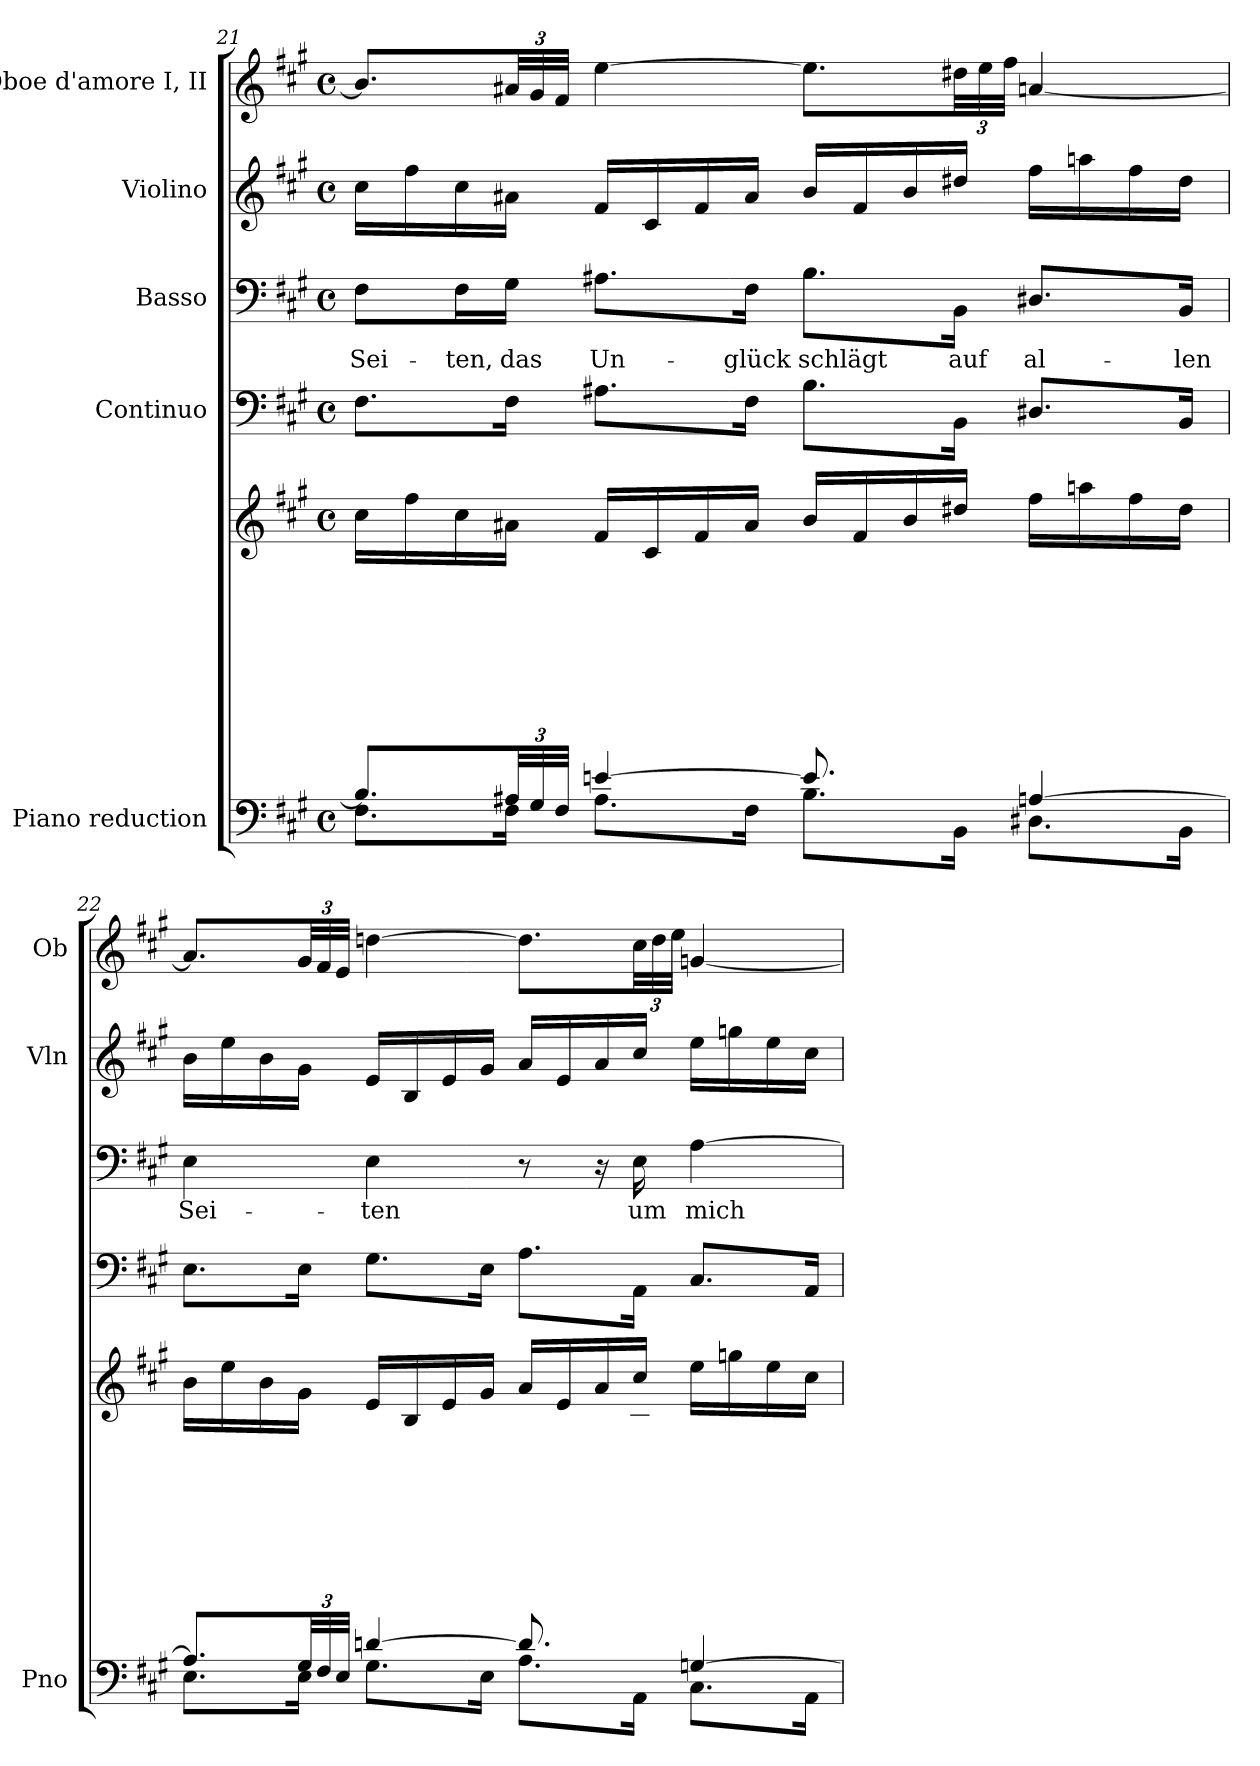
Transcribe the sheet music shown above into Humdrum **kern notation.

**kern	**kern	**kern	**kern	**text	**kern	**kern
*part5	*part5	*part4	*part3	*part3	*part2	*part1
*staff6	*staff5	*staff4	*staff3	*staff3	*staff2	*staff1
*I"Piano reduction	*	*I"Continuo	*I"Basso	*	*I"Violino	*I"Oboe d'amore I, II
*I'Pno	*	*	*	*	*I'Vln	*I'Ob
*clefF4	*clefG2	*clefF4	*clefF4	*	*clefG2	*clefG2
*k[f#c#g#]	*k[f#c#g#]	*k[f#c#g#]	*k[f#c#g#]	*	*k[f#c#g#]	*k[f#c#g#]
*M4/4	*M4/4	*M4/4	*M4/4	*	*M4/4	*M4/4
*met(c)	*met(c)	*met(c)	*met(c)	*	*met(c)	*met(c)
=21	=21	=21	=21	=21	=21	=21
*^	*^	*	*	*	*	*
!	!	!	!	!	!	!LO:LY:b	!	!
8.B/L]	8.F#\L	16cc#\LL	8.ryy	8.F#\L	8F#\L	Sei-	16cc#\LL	8.b/L]
.	.	16ff#\	.	.	.	.	16ff#\	.
!	!	!	!	!	!	!LO:LY:b	!	!
.	.	16cc#\	.	.	16F#\L	-ten,	16cc#\	.
*	*	*v	*v	*	*	*	*	*
*Xbrackettup	*	*	*	*	*	*	*
!	!	!	!	!	!LO:LY:b	!	!
*	*	*	*	*	*	*	*Xbrackettup
48A#X/LL	16F#\Jk	16a#X\JJ	16F#\Jk	16G#\JJ	das	16a#X\JJ	48a#X/LL
48G#/	.	.	.	.	.	.	48g#/
48F#/JJJ	.	.	.	.	.	.	48f#/JJJ
!	!	!	!	!	!LO:LY:b	!	!
[4en/	8.A#\L	16f#/LL	8.A#X\L	8.A#X\L	Un-	16f#/LL	[4ee\
.	.	16c#/	.	.	.	16c#/	.
.	.	16f#/	.	.	.	16f#/	.
!	!	!	!	!	!LO:LY:b	!	!
.	16F#\Jk	16a#/JJ	16F#\Jk	16F#\Jk	-glück	16a#/JJ	.
!	!	!	!	!	!LO:LY:b	!	!
8.e/L]	8.B\L	16b/LL	8.B\L	8.B\L	schlägt	16b/LL	8.ee\L]
.	.	16f#/	.	.	.	16f#/	.
.	.	16b/	.	.	.	16b/	.
*	*	*^	*	*	*	*	*
*	*	*	*Xbrackettup	*	*	*	*	*
!	!	!	!	!	!	!LO:LY:b	!	!
16ryy	16BB\Jk	16dd#X/JJ	48d#X\LL	16BB\Jk	16BB\Jk	auf	16dd#X/JJ	48dd#X\LL
.	.	.	48e\	.	.	.	.	48ee\
.	.	.	48f#\JJJ	.	.	.	.	48ff#\JJJ
!	!	!	!	!	!	!LO:LY:b	!	!
[4An/	8.D#X\L	16ff#\LL	4ryy	8.D#X/L	8.D#X/L	al-	16ff#\LL	[4an/
.	.	16aan\	.	.	.	.	16aan\	.
.	.	16ff#\	.	.	.	.	16ff#\	.
!	!	!	!	!	!	!LO:LY:b	!	!
.	16BB\Jk	16dd#\JJ	.	16BB/Jk	16BB/Jk	-len	16dd#\JJ	.
=22	=22	=22	=22	=22	=22	=22	=22	=22
!	!	!	!	!	!	!LO:LY:b	!	!
8.A/L]	8.E\L	16b\LL	8.ryy	8.E\L	4E\	Sei-	16b\LL	8.a/L]
.	.	16ee\	.	.	.	.	16ee\	.
.	.	16b\	.	.	.	.	16b\	.
*	*	*v	*v	*	*	*	*	*
48G#/LL	16E\Jk	16g#\JJ	16E\Jk	.	.	16g#\JJ	48g#/LL
48F#/	.	.	.	.	.	.	48f#/
48E/JJJ	.	.	.	.	.	.	48e/JJJ
!	!	!	!	!	!LO:LY:b	!	!
[4dn/	8.G#\L	16e/LL	8.G#\L	4E\	-ten	16e/LL	[4ddn\
.	.	16B/	.	.	.	16B/	.
.	.	16e/	.	.	.	16e/	.
.	16E\Jk	16g#/JJ	16E\Jk	.	.	16g#/JJ	.
8.d/L]	8.A\L	16a/LL	8.A\L	8r	.	16a/LL	8.dd\L]
.	.	16e/	.	.	.	16e/	.
.	.	16a/	.	16r	.	16a/	.
*	*	*^	*	*	*	*	*
!	!	!	!	!	!	!LO:LY:b	!	!
16ryy	16AA\Jk	16cc#/JJ	48c#\LL	16AA\Jk	16E\	um	16cc#/JJ	48cc#\LL
.	.	.	48d\	.	.	.	.	48dd\
.	.	.	48e\JJJ	.	.	.	.	48ee\JJJ
!	!	!	!	!	!	!LO:LY:b	!	!
[4Gn/	8.C#\L	16ee\LL	4ryy	8.C#/L	[4A\	mich	16ee\LL	[4gn/
.	.	16ggn\	.	.	.	.	16ggn\	.
.	.	16ee\	.	.	.	.	16ee\	.
.	16AA\Jk	16cc#\JJ	.	16AA/Jk	.	.	16cc#\JJ	.
*v	*v	*	*	*	*	*	*	*
*	*v	*v	*	*	*	*	*
=	=	=	=	=	=	=
*-	*-	*-	*-	*-	*-	*-
